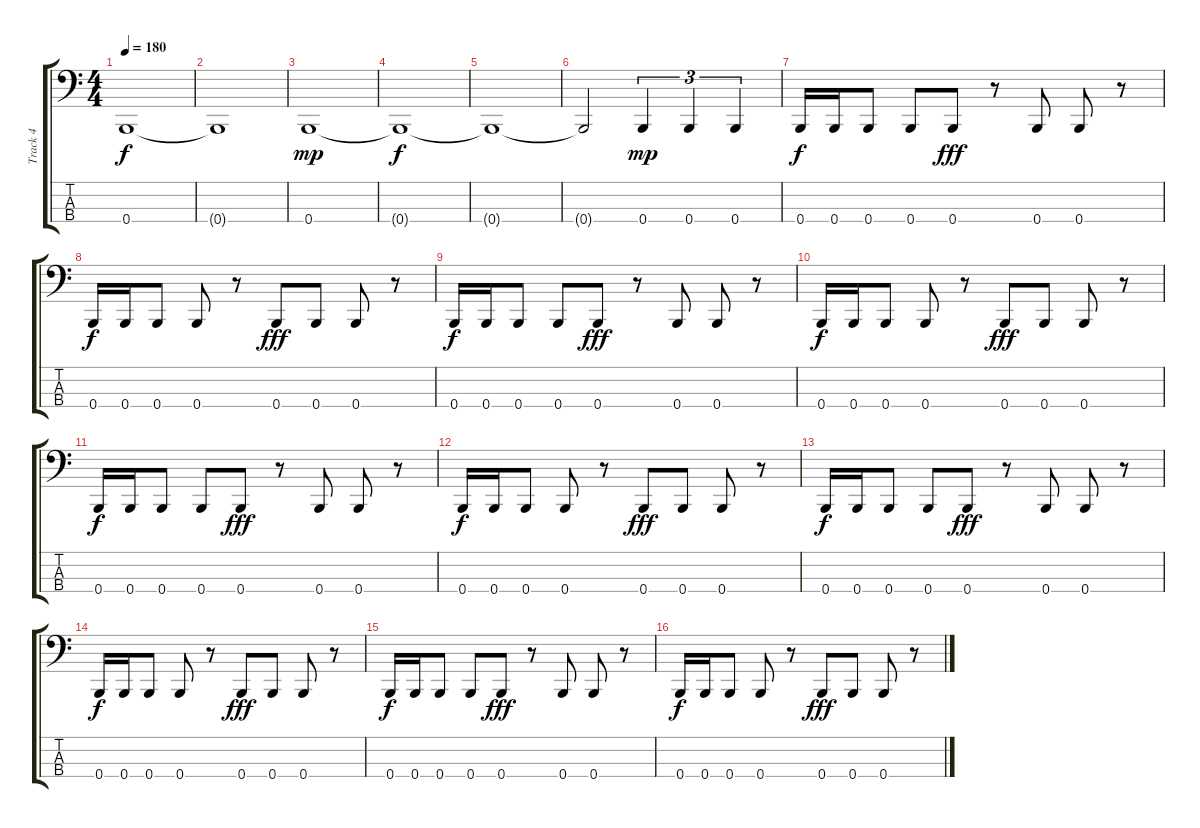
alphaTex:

\track ("Track 4" "Track 4") {instrument electricbassfinger}
\staff {score tabs}
\tuning (E2 B1 Gb1 B0) {hide}
\ts (4 4)
\tempo 180
\clef f4
\ks c
0.4{t}.1{dy f} |
0.4{t}.1 |
0.4.1{dy mp} |
0.4{t}.1{dy f} |
0.4{t}.1 |
0.4{t}.2 0.4.4{tu (3 2) dy mp} 0.4.4{tu (3 2)} 0.4.4{tu (3 2)} |
0.4.16{dy f} 0.4.16 0.4.8 0.4.8 0.4.8{dy fff} r.8 0.4.8 0.4.8 r.8 |
0.4.16{dy f} 0.4.16 0.4.8 0.4.8 r.8 0.4.8{dy fff} 0.4.8 0.4.8 r.8 |
0.4.16{dy f} 0.4.16 0.4.8 0.4.8 0.4.8{dy fff} r.8 0.4.8 0.4.8 r.8 |
0.4.16{dy f} 0.4.16 0.4.8 0.4.8 r.8 0.4.8{dy fff} 0.4.8 0.4.8 r.8 |
0.4.16{dy f} 0.4.16 0.4.8 0.4.8 0.4.8{dy fff} r.8 0.4.8 0.4.8 r.8 |
0.4.16{dy f} 0.4.16 0.4.8 0.4.8 r.8 0.4.8{dy fff} 0.4.8 0.4.8 r.8 |
0.4.16{dy f} 0.4.16 0.4.8 0.4.8 0.4.8{dy fff} r.8 0.4.8 0.4.8 r.8 |
0.4.16{dy f} 0.4.16 0.4.8 0.4.8 r.8 0.4.8{dy fff} 0.4.8 0.4.8 r.8 |
0.4.16{dy f} 0.4.16 0.4.8 0.4.8 0.4.8{dy fff} r.8 0.4.8 0.4.8 r.8 |
0.4.16{dy f} 0.4.16 0.4.8 0.4.8 r.8 0.4.8{dy fff} 0.4.8 0.4.8 r.8
